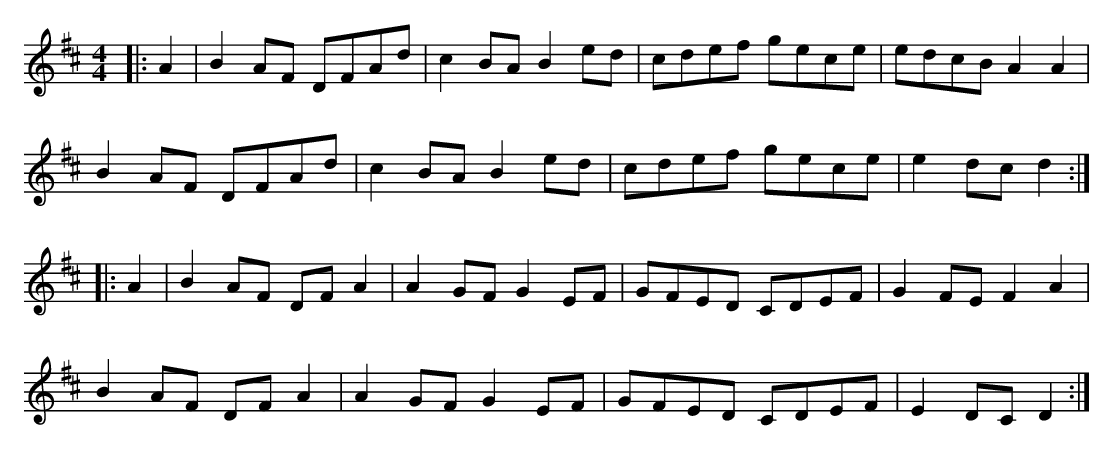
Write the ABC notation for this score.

X:1
M:4/4
K:D
|:A2| B2AF DFAd| c2 BA B2 ed| cdef gece|edcB A2A2|
 B2AF DFAd| c2 BA B2 ed|cdef gece|e2 dc d2:|
|:A2| B2 AF DF A2|A2 GF G2 EF| GFED CDEF|G2FE F2A2|
 B2 AF DF A2|A2GF G2 EF|GFED CDEF|E2 DC D2:|
